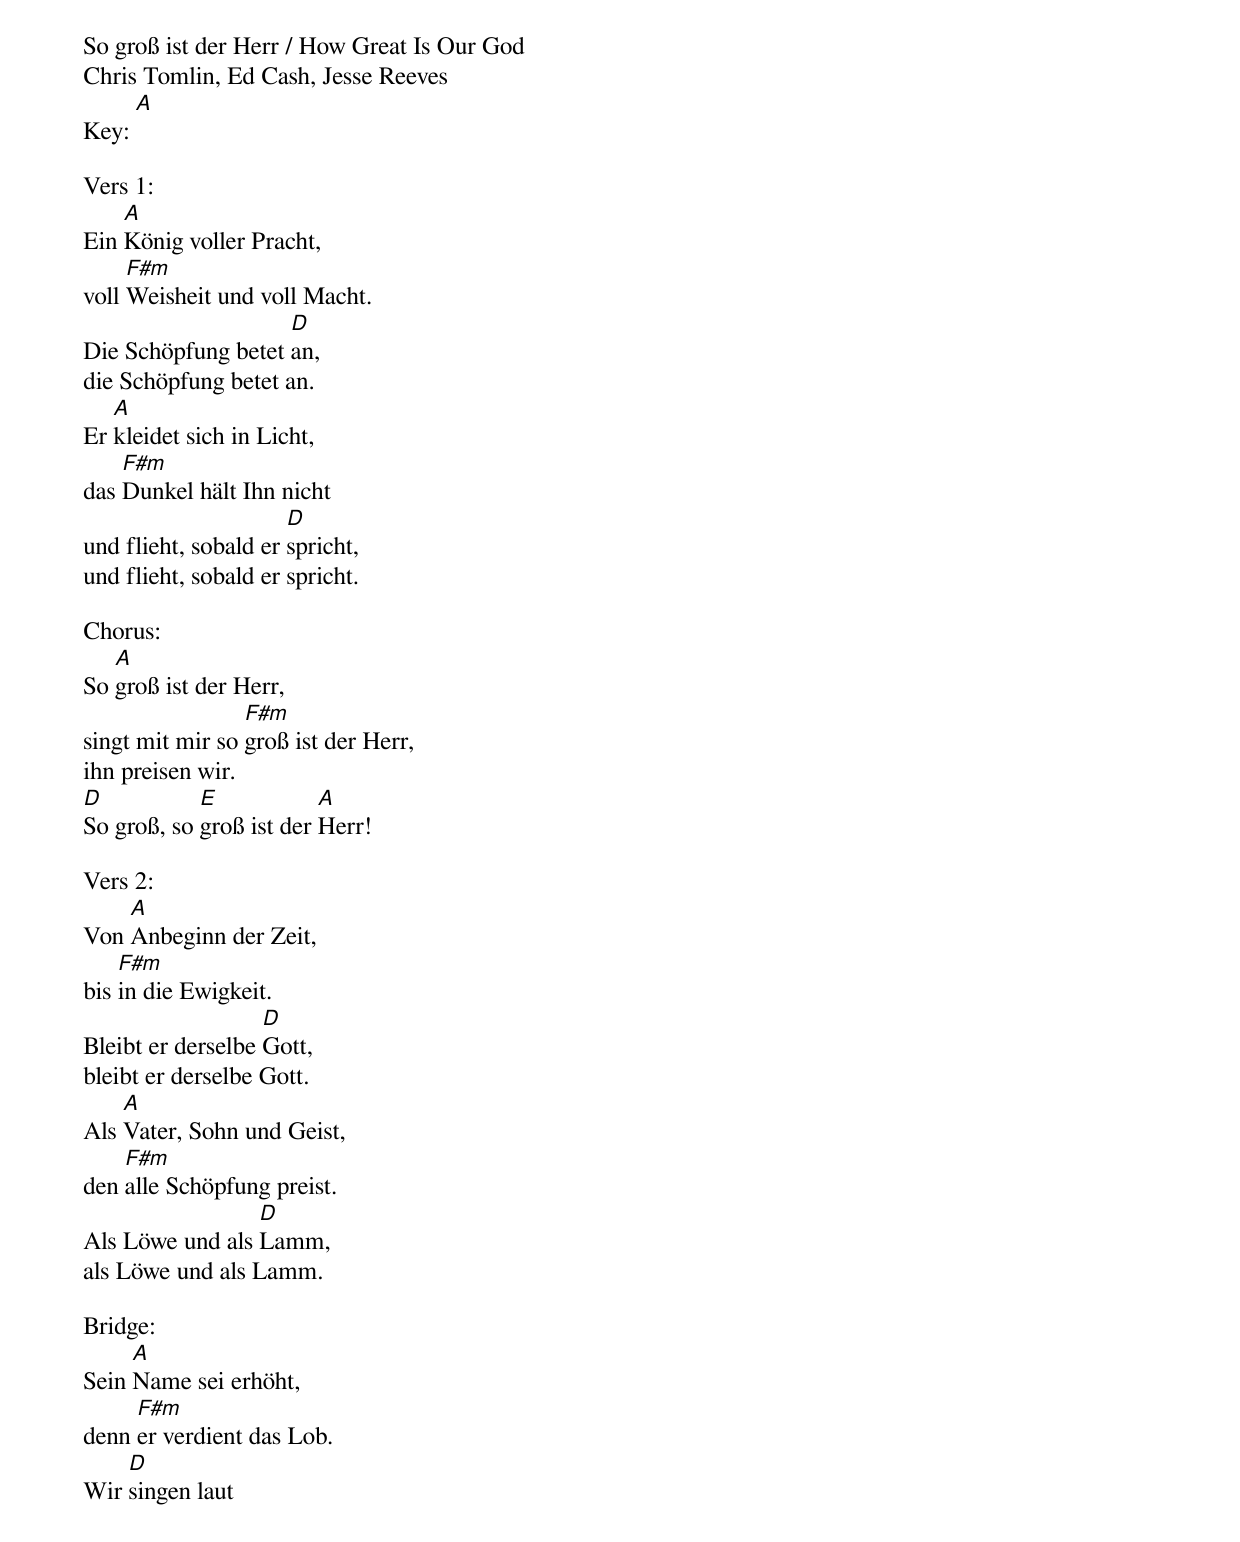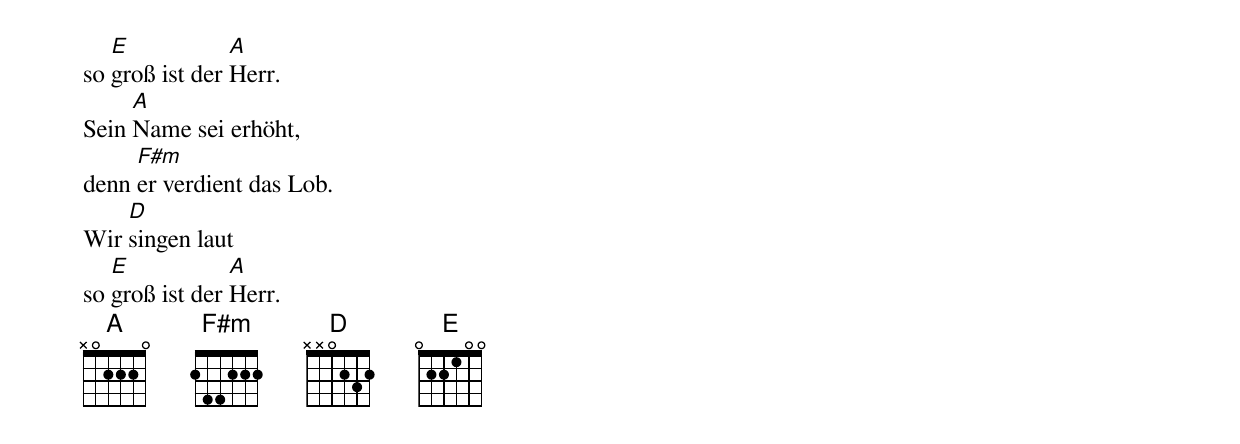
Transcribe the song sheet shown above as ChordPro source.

So groß ist der Herr / How Great Is Our God
Chris Tomlin, Ed Cash, Jesse Reeves
Key: [A]

Vers 1:
Ein [A]König voller Pracht,
voll [F#m]Weisheit und voll Macht.
Die Schöpfung betet [D]an,
die Schöpfung betet an.
Er [A]kleidet sich in Licht,
das [F#m]Dunkel hält Ihn nicht
und flieht, sobald er [D]spricht,
und flieht, sobald er spricht.

Chorus:
So [A]groß ist der Herr,
singt mit mir so [F#m]groß ist der Herr,
ihn preisen wir.
[D]So groß, so [E]groß ist der [A]Herr!

Vers 2:
Von [A]Anbeginn der Zeit,
bis [F#m]in die Ewigkeit.
Bleibt er derselbe [D]Gott,
bleibt er derselbe Gott.
Als [A]Vater, Sohn und Geist,
den [F#m]alle Schöpfung preist.
Als Löwe und als [D]Lamm,
als Löwe und als Lamm.

Bridge:
Sein [A]Name sei erhöht,
denn [F#m]er verdient das Lob.
Wir [D]singen laut
so [E]groß ist der [A]Herr.
Sein [A]Name sei erhöht,
denn [F#m]er verdient das Lob.
Wir [D]singen laut
so [E]groß ist der [A]Herr.
